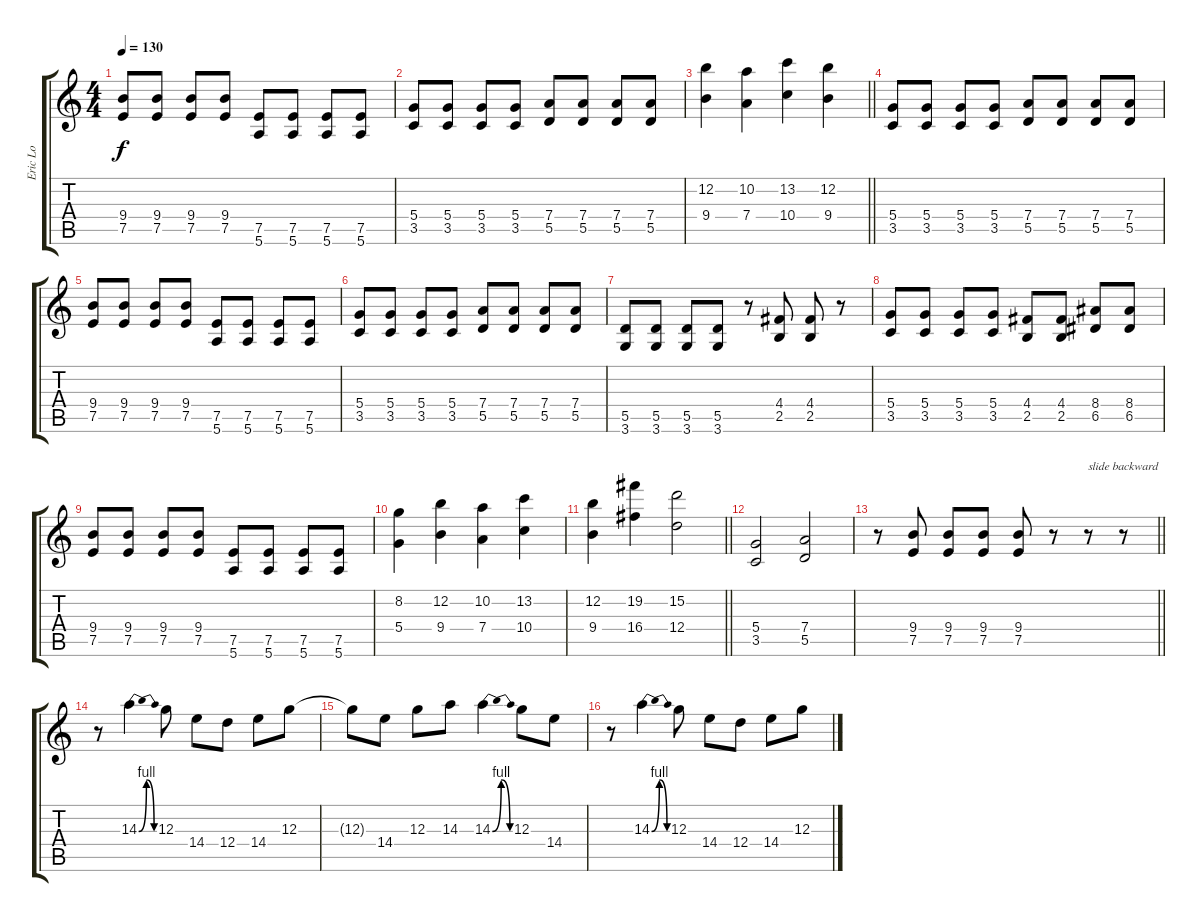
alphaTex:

\track ("Eric Lo" "Eric Lo") {instrument distortionguitar}
\staff {score tabs}
\tuning (E4 B3 G3 D3 A2 E2) {hide}
\ts (4 4)
\tempo 130
\clef g2
\ks c
(9.4 7.5).8{dy f} (9.4 7.5).8 (9.4 7.5).8 (9.4 7.5).8 (7.5 5.6).8 (7.5 5.6).8 (7.5 5.6).8 (7.5 5.6).8 |
(5.4 3.5).8 (5.4 3.5).8 (5.4 3.5).8 (5.4 3.5).8 (7.4 5.5).8 (7.4 5.5).8 (7.4 5.5).8 (7.4 5.5).8 |
\barLineRight lightlight
(12.2 9.4).4 (10.2 7.4).4 (13.2 10.4).4 (12.2 9.4).4 |
(5.4 3.5).8 (5.4 3.5).8 (5.4 3.5).8 (5.4 3.5).8 (7.4 5.5).8 (7.4 5.5).8 (7.4 5.5).8 (7.4 5.5).8 |
(9.4 7.5).8 (9.4 7.5).8 (9.4 7.5).8 (9.4 7.5).8 (7.5 5.6).8 (7.5 5.6).8 (7.5 5.6).8 (7.5 5.6).8 |
(5.4 3.5).8 (5.4 3.5).8 (5.4 3.5).8 (5.4 3.5).8 (7.4 5.5).8 (7.4 5.5).8 (7.4 5.5).8 (7.4 5.5).8 |
(5.5 3.6).8 (5.5 3.6).8 (5.5 3.6).8 (5.5 3.6).8 r.8 (4.4 2.5).8 (4.4 2.5).8 r.8 |
(5.4 3.5).8 (5.4 3.5).8 (5.4 3.5).8 (5.4 3.5).8 (4.4 2.5).8 (4.4 2.5).8 (8.4 6.5).8 (8.4 6.5).8 |
(9.4 7.5).8 (9.4 7.5).8 (9.4 7.5).8 (9.4 7.5).8 (7.5 5.6).8 (7.5 5.6).8 (7.5 5.6).8 (7.5 5.6).8 |
(8.2 5.4).4 (12.2 9.4).4 (10.2 7.4).4 (13.2 10.4).4 |
\barLineRight lightlight
(12.2 9.4).4 (19.2 16.4).4 (15.2 12.4).2 |
(5.4 3.5).2 (7.4 5.5).2 |
\barLineRight lightlight
r.8 (9.4 7.5).8 (9.4 7.5).8 (9.4 7.5).8 (9.4 7.5).8 r.8 r.8{txt "slide backward"} r.8 |
r.8{volume 16 instrument overdrivenguitar} 14.3{be (bendrelease 0 0 15 4 15 4 60 0)}.4 12.3.8 14.4.8 12.4.8 14.4.8 12.3.8 |
12.3{t}.8 14.4.8 12.3.8 14.3.8 14.3{be (bendrelease 0 0 15 4 15 4 60 0)}.4 12.3.8 14.4.8 |
r.8 14.3{be (bendrelease 0 0 15 4 15 4 60 0)}.4 12.3.8 14.4.8 12.4.8 14.4.8 12.3.8
